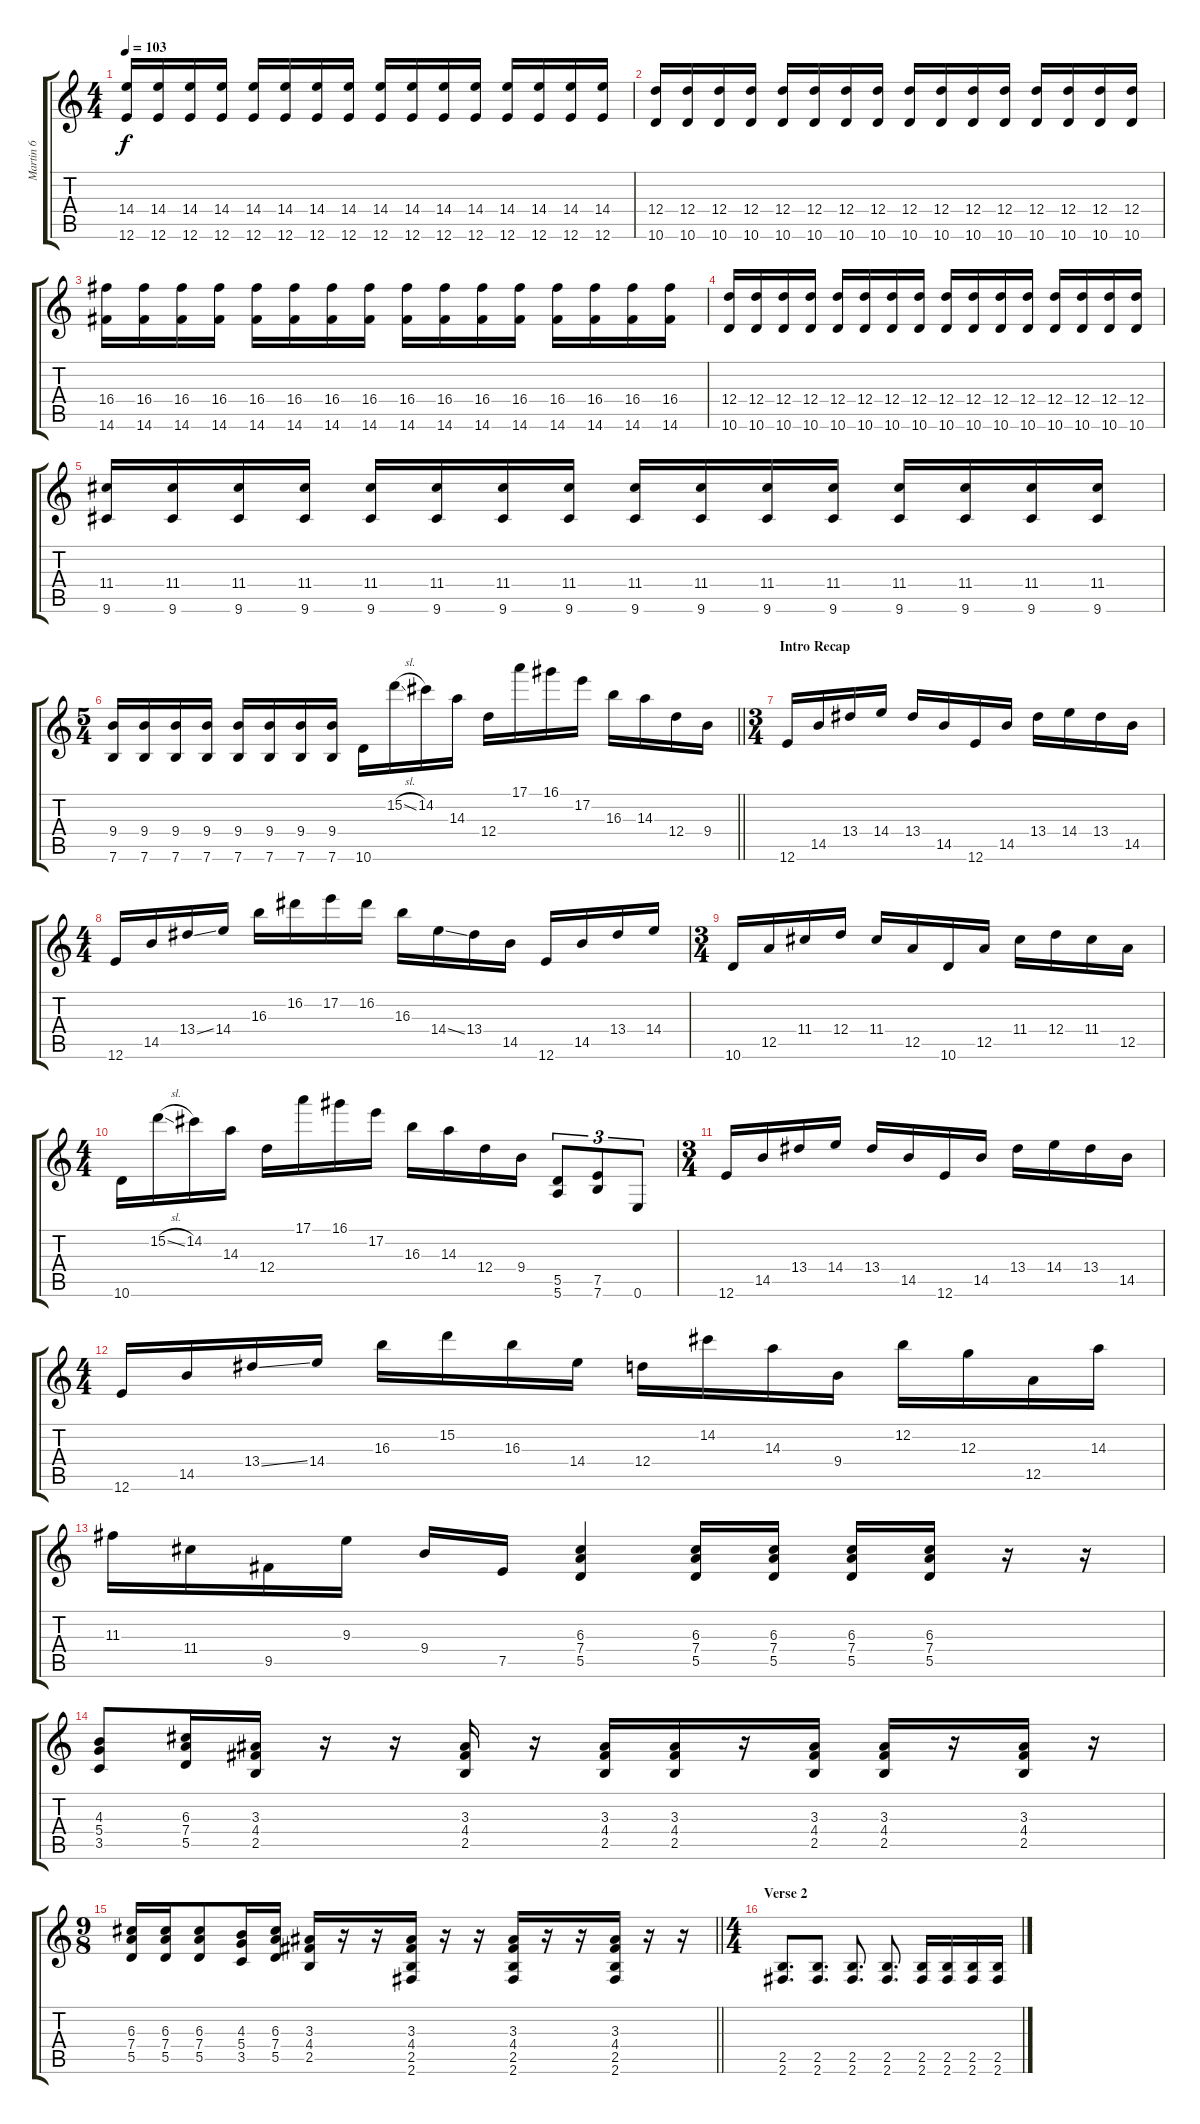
\track ("Martin 6" "Martin 6") {instrument distortionguitar}
\staff {score tabs}
\tuning (E4 B3 G3 D3 A2 E2) {hide}
\ts (4 4)
\tempo 103
\clef g2
\ks c
(14.4 12.6).16{dy f} (14.4 12.6).16 (14.4 12.6).16 (14.4 12.6).16 (14.4 12.6).16 (14.4 12.6).16 (14.4 12.6).16 (14.4 12.6).16 (14.4 12.6).16 (14.4 12.6).16 (14.4 12.6).16 (14.4 12.6).16 (14.4 12.6).16 (14.4 12.6).16 (14.4 12.6).16 (14.4 12.6).16 |
(12.4 10.6).16 (12.4 10.6).16 (12.4 10.6).16 (12.4 10.6).16 (12.4 10.6).16 (12.4 10.6).16 (12.4 10.6).16 (12.4 10.6).16 (12.4 10.6).16 (12.4 10.6).16 (12.4 10.6).16 (12.4 10.6).16 (12.4 10.6).16 (12.4 10.6).16 (12.4 10.6).16 (12.4 10.6).16 |
(16.4 14.6).16 (16.4 14.6).16 (16.4 14.6).16 (16.4 14.6).16 (16.4 14.6).16 (16.4 14.6).16 (16.4 14.6).16 (16.4 14.6).16 (16.4 14.6).16 (16.4 14.6).16 (16.4 14.6).16 (16.4 14.6).16 (16.4 14.6).16 (16.4 14.6).16 (16.4 14.6).16 (16.4 14.6).16 |
(12.4 10.6).16 (12.4 10.6).16 (12.4 10.6).16 (12.4 10.6).16 (12.4 10.6).16 (12.4 10.6).16 (12.4 10.6).16 (12.4 10.6).16 (12.4 10.6).16 (12.4 10.6).16 (12.4 10.6).16 (12.4 10.6).16 (12.4 10.6).16 (12.4 10.6).16 (12.4 10.6).16 (12.4 10.6).16 |
(11.4 9.6).16 (11.4 9.6).16 (11.4 9.6).16 (11.4 9.6).16 (11.4 9.6).16 (11.4 9.6).16 (11.4 9.6).16 (11.4 9.6).16 (11.4 9.6).16 (11.4 9.6).16 (11.4 9.6).16 (11.4 9.6).16 (11.4 9.6).16 (11.4 9.6).16 (11.4 9.6).16 (11.4 9.6).16 |
\ts (5 4)
\barLineRight lightlight
(9.4 7.6).16 (9.4 7.6).16 (9.4 7.6).16 (9.4 7.6).16 (9.4 7.6).16 (9.4 7.6).16 (9.4 7.6).16 (9.4 7.6).16 10.6.16 15.2{sl}.16 14.2.16 14.3.16 12.4.16 17.1.16 16.1.16 17.2.16 16.3.16 14.3.16 12.4.16 9.4.16 |
\ts (3 4)
\section ("" "Intro Recap")
12.6.16 14.5.16 13.4.16 14.4.16 13.4.16 14.5.16 12.6.16 14.5.16 13.4.16 14.4.16 13.4.16 14.5.16 |
\ts (4 4)
12.6.16 14.5.16 13.4{ss}.16 14.4.16 16.3.16 16.2.16 17.2.16 16.2.16 16.3.16 14.4{ss}.16 13.4.16 14.5.16 12.6.16 14.5.16 13.4.16 14.4.16 |
\ts (3 4)
10.6.16 12.5.16 11.4.16 12.4.16 11.4.16 12.5.16 10.6.16 12.5.16 11.4.16 12.4.16 11.4.16 12.5.16 |
\ts (4 4)
10.6.16 15.2{sl}.16 14.2.16 14.3.16 12.4.16 17.1.16 16.1.16 17.2.16 16.3.16 14.3.16 12.4.16 9.4.16 (5.5 5.6).8{tu (3 2)} (7.5 7.6).8{tu (3 2)} 0.6.8{tu (3 2)} |
\ts (3 4)
12.6.16 14.5.16 13.4.16 14.4.16 13.4.16 14.5.16 12.6.16 14.5.16 13.4.16 14.4.16 13.4.16 14.5.16 |
\ts (4 4)
12.6.16 14.5.16 13.4{ss}.16 14.4.16 16.3.16 15.2.16 16.3.16 14.4.16 12.4.16 14.2.16 14.3.16 9.4.16 12.2.16 12.3.16 12.5.16 14.3.16 |
11.3.16 11.4.16 9.5.16 9.3.16 9.4.16 7.5.16 (6.3 7.4 5.5).4 (6.3 7.4 5.5).16 (6.3 7.4 5.5).16 (6.3 7.4 5.5).16 (6.3 7.4 5.5).16 r.16 r.16 |
(4.3 5.4 3.5).8 (6.3 7.4 5.5).16 (3.3 4.4 2.5).16 r.16 r.16 (3.3 4.4 2.5).16 r.16 (3.3 4.4 2.5).16 (3.3 4.4 2.5).16 r.16 (3.3 4.4 2.5).16 (3.3 4.4 2.5).16 r.16 (3.3 4.4 2.5).16 r.16 |
\ts (9 8)
\barLineRight lightlight
(6.3 7.4 5.5).16 (6.3 7.4 5.5).16 (6.3 7.4 5.5).8 (4.3 5.4 3.5).16 (6.3 7.4 5.5).16 (3.3 4.4 2.5).16 r.16 r.16 (3.3 4.4 2.5 2.6).16 r.16 r.16 (3.3 4.4 2.5 2.6).16 r.16 r.16 (3.3 4.4 2.5 2.6).16 r.16 r.16 |
\ts (4 4)
\section ("" "Verse 2")
(2.5 2.6).8{d} (2.5 2.6).8{d} (2.5 2.6).8{d} (2.5 2.6).8{d} (2.5 2.6).16 (2.5 2.6).16 (2.5 2.6).16 (2.5 2.6).16
